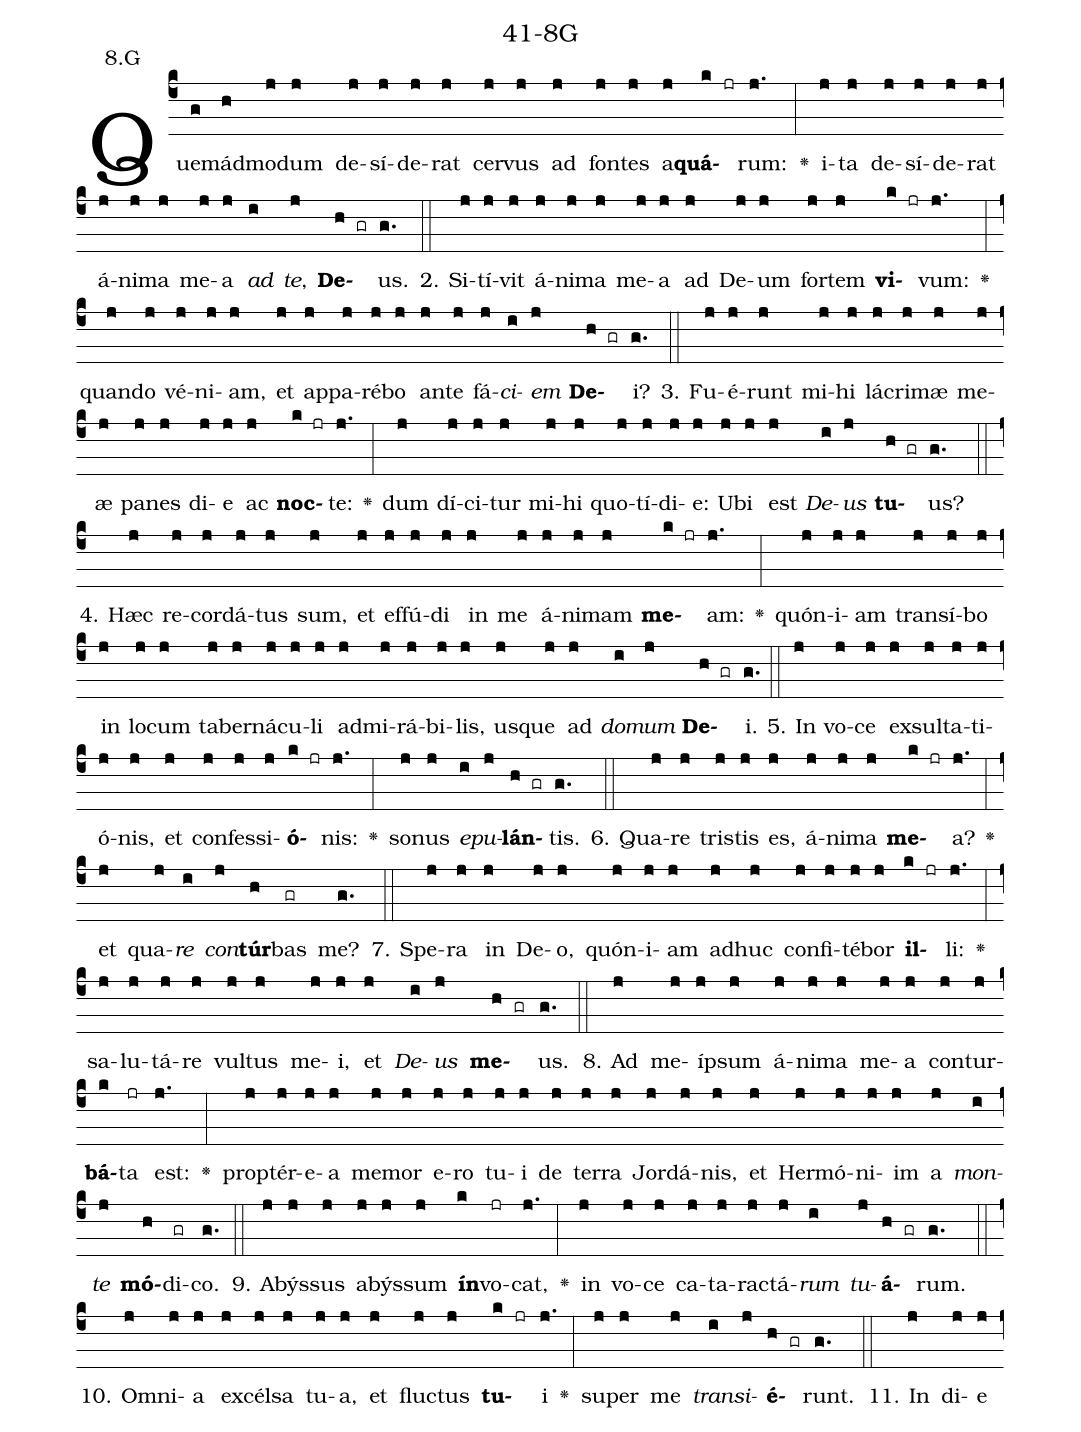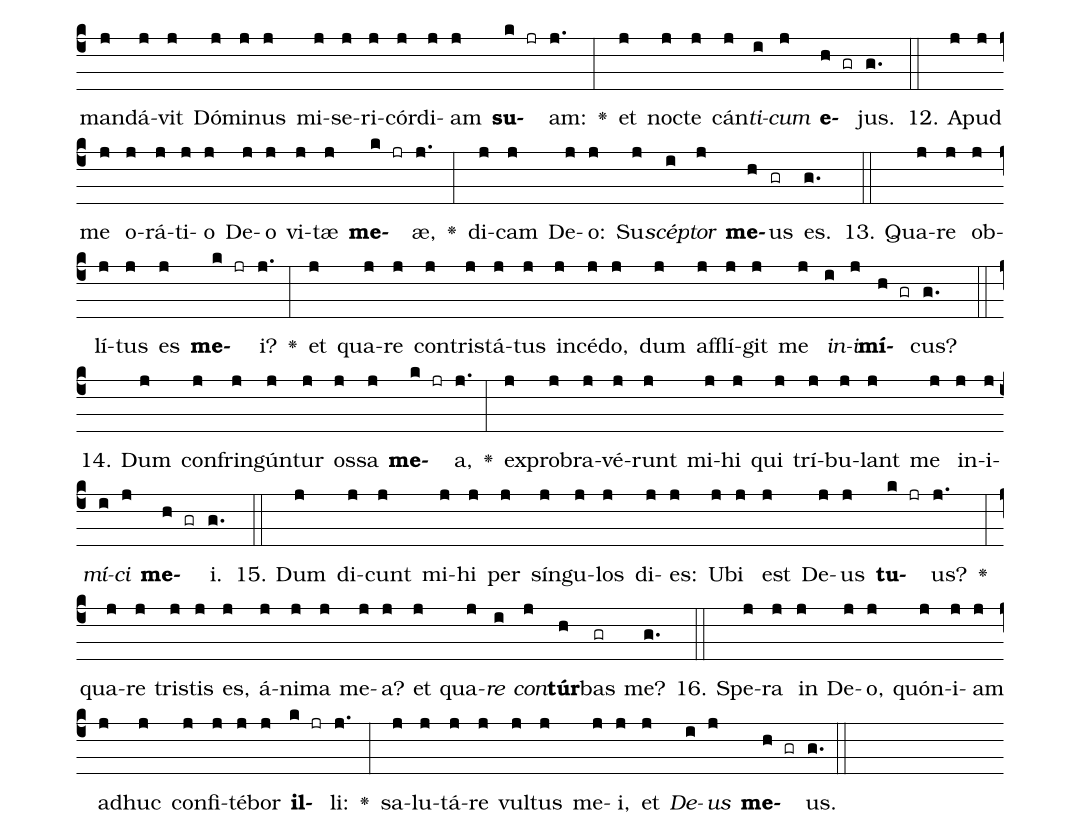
name: 41-8G;
annotation: 8.G;
%%
(c4)Quem(g)ád(h)mo(j)dum(j) de(j)sí(j)de(j)rat(j) cer(j)vus(j) ad(j) fon(j)tes(j) a(j)<b>quá</b>(k jr)rum:(j.) <v>\greheightstar</v>(:) i(j)ta(j) de(j)sí(j)de(j)rat(j) á(j)ni(j)ma(j) me(j)a(j) <i>ad</i>(i) <i>te</i>,(j) <b>De</b>(h gr)us.(g.) (::)
2. Si(j)tí(j)vit(j) á(j)ni(j)ma(j) me(j)a(j) ad(j) De(j)um(j) for(j)tem(j) <b>vi</b>(k jr)vum:(j.) <v>\greheightstar</v>(:) quan(j)do(j) vé(j)ni(j)am,(j) et(j) ap(j)pa(j)ré(j)bo(j) an(j)te(j) fá(j)<i>ci</i>(i)<i>em</i>(j) <b>De</b>(h gr)i?(g.) (::)
3. Fu(j)é(j)runt(j) mi(j)hi(j) lá(j)cri(j)mæ(j) me(j)æ(j) pa(j)nes(j) di(j)e(j) ac(j) <b>noc</b>(k jr)te:(j.) <v>\greheightstar</v>(:) dum(j) dí(j)ci(j)tur(j) mi(j)hi(j) quo(j)tí(j)di(j)e:(j) U(j)bi(j) est(j) <i>De</i>(i)<i>us</i>(j) <b>tu</b>(h gr)us?(g.) (::)
4. Hæc(j) re(j)cor(j)dá(j)tus(j) sum,(j) et(j) ef(j)fú(j)di(j) in(j) me(j) á(j)ni(j)mam(j) <b>me</b>(k jr)am:(j.) <v>\greheightstar</v>(:) quón(j)i(j)am(j) trans(j)í(j)bo(j) in(j) lo(j)cum(j) ta(j)ber(j)ná(j)cu(j)li(j) ad(j)mi(j)rá(j)bi(j)lis,(j) us(j)que(j) ad(j) <i>do</i>(i)<i>mum</i>(j) <b>De</b>(h gr)i.(g.) (::)
5. In(j) vo(j)ce(j) ex(j)sul(j)ta(j)ti(j)ó(j)nis,(j) et(j) con(j)fes(j)si(j)<b>ó</b>(k jr)nis:(j.) <v>\greheightstar</v>(:) so(j)nus(j) <i>e</i>(i)<i>pu</i>(j)<b>lán</b>(h gr)tis.(g.) (::)
6. Qua(j)re(j) tris(j)tis(j) es,(j) á(j)ni(j)ma(j) <b>me</b>(k jr)a?(j.) <v>\greheightstar</v>(:) et(j) qua(j)<i>re</i>(i) <i>con</i>(j)<b>túr</b>(h)bas(gr) me?(g.) (::)
7. Spe(j)ra(j) in(j) De(j)o,(j) quón(j)i(j)am(j) ad(j)huc(j) con(j)fi(j)té(j)bor(j) <b>il</b>(k jr)li:(j.) <v>\greheightstar</v>(:) sa(j)lu(j)tá(j)re(j) vul(j)tus(j) me(j)i,(j) et(j) <i>De</i>(i)<i>us</i>(j) <b>me</b>(h gr)us.(g.) (::)
8. Ad(j) me(j)íp(j)sum(j) á(j)ni(j)ma(j) me(j)a(j) con(j)tur(j)<b>bá</b>(k)ta(jr) est:(j.) <v>\greheightstar</v>(:) prop(j)tér(j)e(j)a(j) me(j)mor(j) e(j)ro(j) tu(j)i(j) de(j) ter(j)ra(j) Jor(j)dá(j)nis,(j) et(j) Her(j)mó(j)ni(j)im(j) a(j) <i>mon</i>(i)<i>te</i>(j) <b>mó</b>(h)di(gr)co.(g.) (::)
9. A(j)býs(j)sus(j) a(j)býs(j)sum(j) <b>ín</b>(k)vo(jr)cat,(j.) <v>\greheightstar</v>(:) in(j) vo(j)ce(j) ca(j)ta(j)rac(j)tá(j)<i>rum</i>(i) <i>tu</i>(j)<b>á</b>(h gr)rum.(g.) (::)
10. Om(j)ni(j)a(j) ex(j)cél(j)sa(j) tu(j)a,(j) et(j) fluc(j)tus(j) <b>tu</b>(k jr)i(j.) <v>\greheightstar</v>(:) su(j)per(j) me(j) <i>trans</i>(i)<i>i</i>(j)<b>é</b>(h gr)runt.(g.) (::)
11. In(j) di(j)e(j) man(j)dá(j)vit(j) Dó(j)mi(j)nus(j) mi(j)se(j)ri(j)cór(j)di(j)am(j) <b>su</b>(k jr)am:(j.) <v>\greheightstar</v>(:) et(j) noc(j)te(j) cán(j)<i>ti</i>(i)<i>cum</i>(j) <b>e</b>(h gr)jus.(g.) (::)
12. A(j)pud(j) me(j) o(j)rá(j)ti(j)o(j) De(j)o(j) vi(j)tæ(j) <b>me</b>(k jr)æ,(j.) <v>\greheightstar</v>(:) di(j)cam(j) De(j)o:(j) Su(j)<i>scép</i>(i)<i>tor</i>(j) <b>me</b>(h)us(gr) es.(g.) (::)
13. Qua(j)re(j) ob(j)lí(j)tus(j) es(j) <b>me</b>(k jr)i?(j.) <v>\greheightstar</v>(:) et(j) qua(j)re(j) con(j)tris(j)tá(j)tus(j) in(j)cé(j)do,(j) dum(j) af(j)flí(j)git(j) me(j) <i>in</i>(i)<i>i</i>(j)<b>mí</b>(h gr)cus?(g.) (::)
14. Dum(j) con(j)frin(j)gún(j)tur(j) os(j)sa(j) <b>me</b>(k jr)a,(j.) <v>\greheightstar</v>(:) ex(j)pro(j)bra(j)vé(j)runt(j) mi(j)hi(j) qui(j) trí(j)bu(j)lant(j) me(j) in(j)i(j)<i>mí</i>(i)<i>ci</i>(j) <b>me</b>(h gr)i.(g.) (::)
15. Dum(j) di(j)cunt(j) mi(j)hi(j) per(j) sín(j)gu(j)los(j) di(j)es:(j) U(j)bi(j) est(j) De(j)us(j) <b>tu</b>(k jr)us?(j.) <v>\greheightstar</v>(:) qua(j)re(j) tris(j)tis(j) es,(j) á(j)ni(j)ma(j) me(j)a?(j) et(j) qua(j)<i>re</i>(i) <i>con</i>(j)<b>túr</b>(h)bas(gr) me?(g.) (::)
16. Spe(j)ra(j) in(j) De(j)o,(j) quón(j)i(j)am(j) ad(j)huc(j) con(j)fi(j)té(j)bor(j) <b>il</b>(k jr)li:(j.) <v>\greheightstar</v>(:) sa(j)lu(j)tá(j)re(j) vul(j)tus(j) me(j)i,(j) et(j) <i>De</i>(i)<i>us</i>(j) <b>me</b>(h gr)us.(g.) (::)
